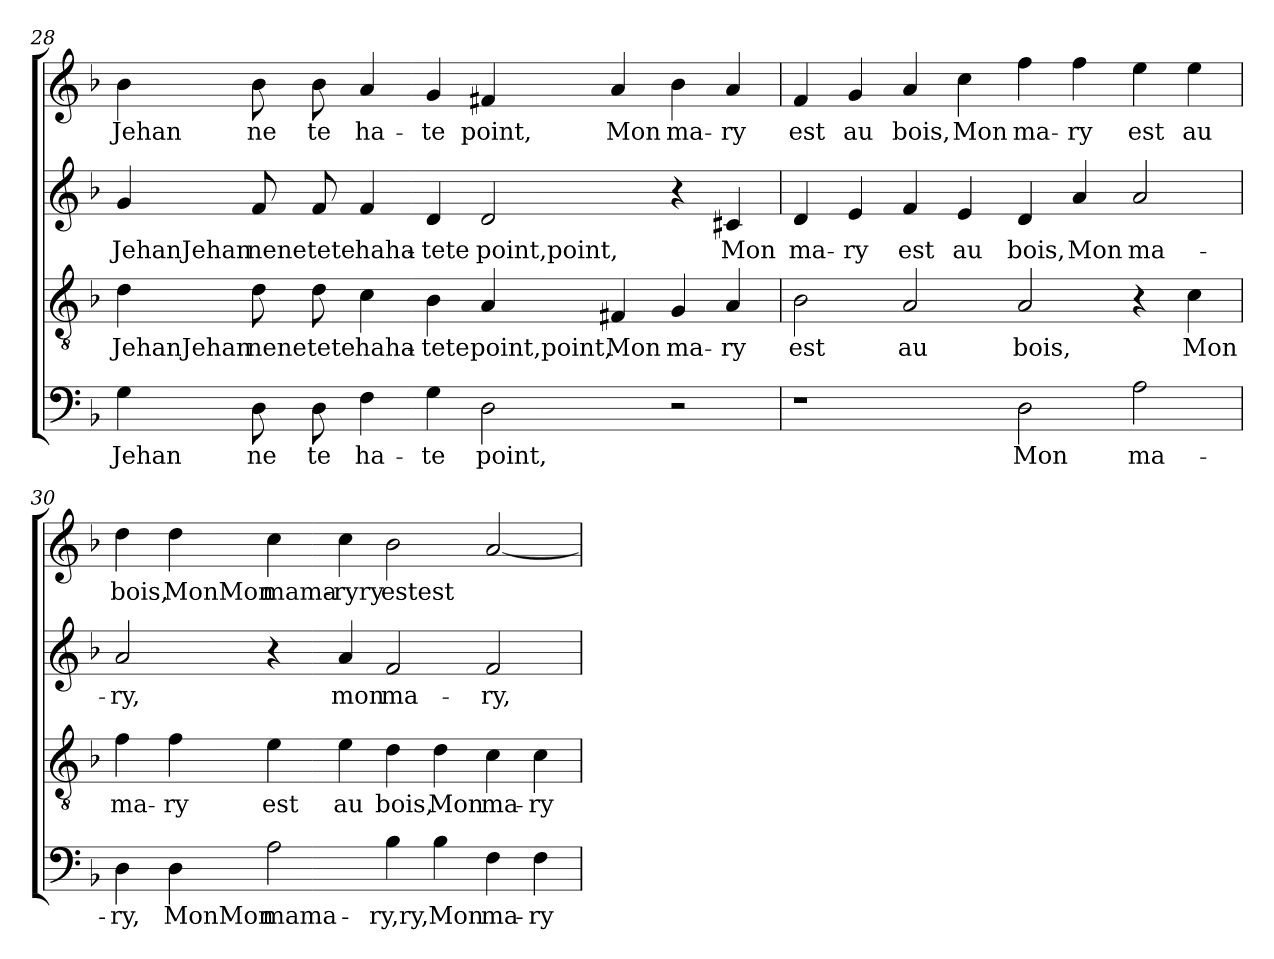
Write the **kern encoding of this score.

**kern	**text	**kern	**text	**kern	**text	**kern	**text
*part4	*part4	*part3	*part3	*part2	*part2	*part1	*part1
*staff4	*staff4	*staff3	*staff3	*staff2	*staff2	*staff1	*staff1
*clefF4	*	*clefGv2	*	*clefG2	*	*clefG2	*
*k[b-]	*	*k[b-]	*	*k[b-]	*	*k[b-]	*
=28	=28	=28	=28	=28	=28	=28	=28
4G	Jehan	4d	JehanJehan	4g	JehanJehan	4b-	Jehan
8D	ne	8d	nene	8f	nene	8b-	ne
8D	te	8d	tete	8f	tete	8b-	te
4F	ha-	4c	haha-	4f	haha-	4a	ha-
4G	-te	4B-	-tete	4d	-tete	4g	-te
2D	point,	4A	point,point,	2d	point,point,	4f#X	point,
.	.	4F#X	Mon	.	.	4a	Mon
2r	.	4G	ma-	4r	.	4b-	ma-
.	.	4A	-ry	4c#X	Mon	4a	-ry
=29	=29	=29	=29	=29	=29	=29	=29
1r	.	2B-	est	4d	ma-	4f	est
.	.	.	.	4e	-ry	4g	au
.	.	2A	au	4f	est	4a	bois,
.	.	.	.	4e	au	4cc	Mon
2D	Mon	2A	bois,	4d	bois,	4ff	ma-
.	.	.	.	4a	Mon	4ff	-ry
2A	ma-	4r	.	2a	ma-	4ee	est
.	.	4c	Mon	.	.	4ee	au
!!LO:LB:g=z
=30	=30	=30	=30	=30	=30	=30	=30
4D	-ry,	4f	ma-	2a	-ry,	4dd	bois,
4D	MonMon	4f	-ry	.	.	4dd	MonMon
2A	mama-	4e	est	4r	.	4cc	mama-
.	.	4e	au	4a	mon	4cc	-ryry
4B-	-ry,ry,	4d	bois,	2f	ma-	2b-	estest
4B-	Mon	4d	Mon	.	.	.	.
4F	ma-	4c	ma-	2f	-ry,	[2a	.
4F	-ry	4c	-ry	.	.	.	.
=	=	=	=	=	=	=	=
*-	*-	*-	*-	*-	*-	*-	*-
